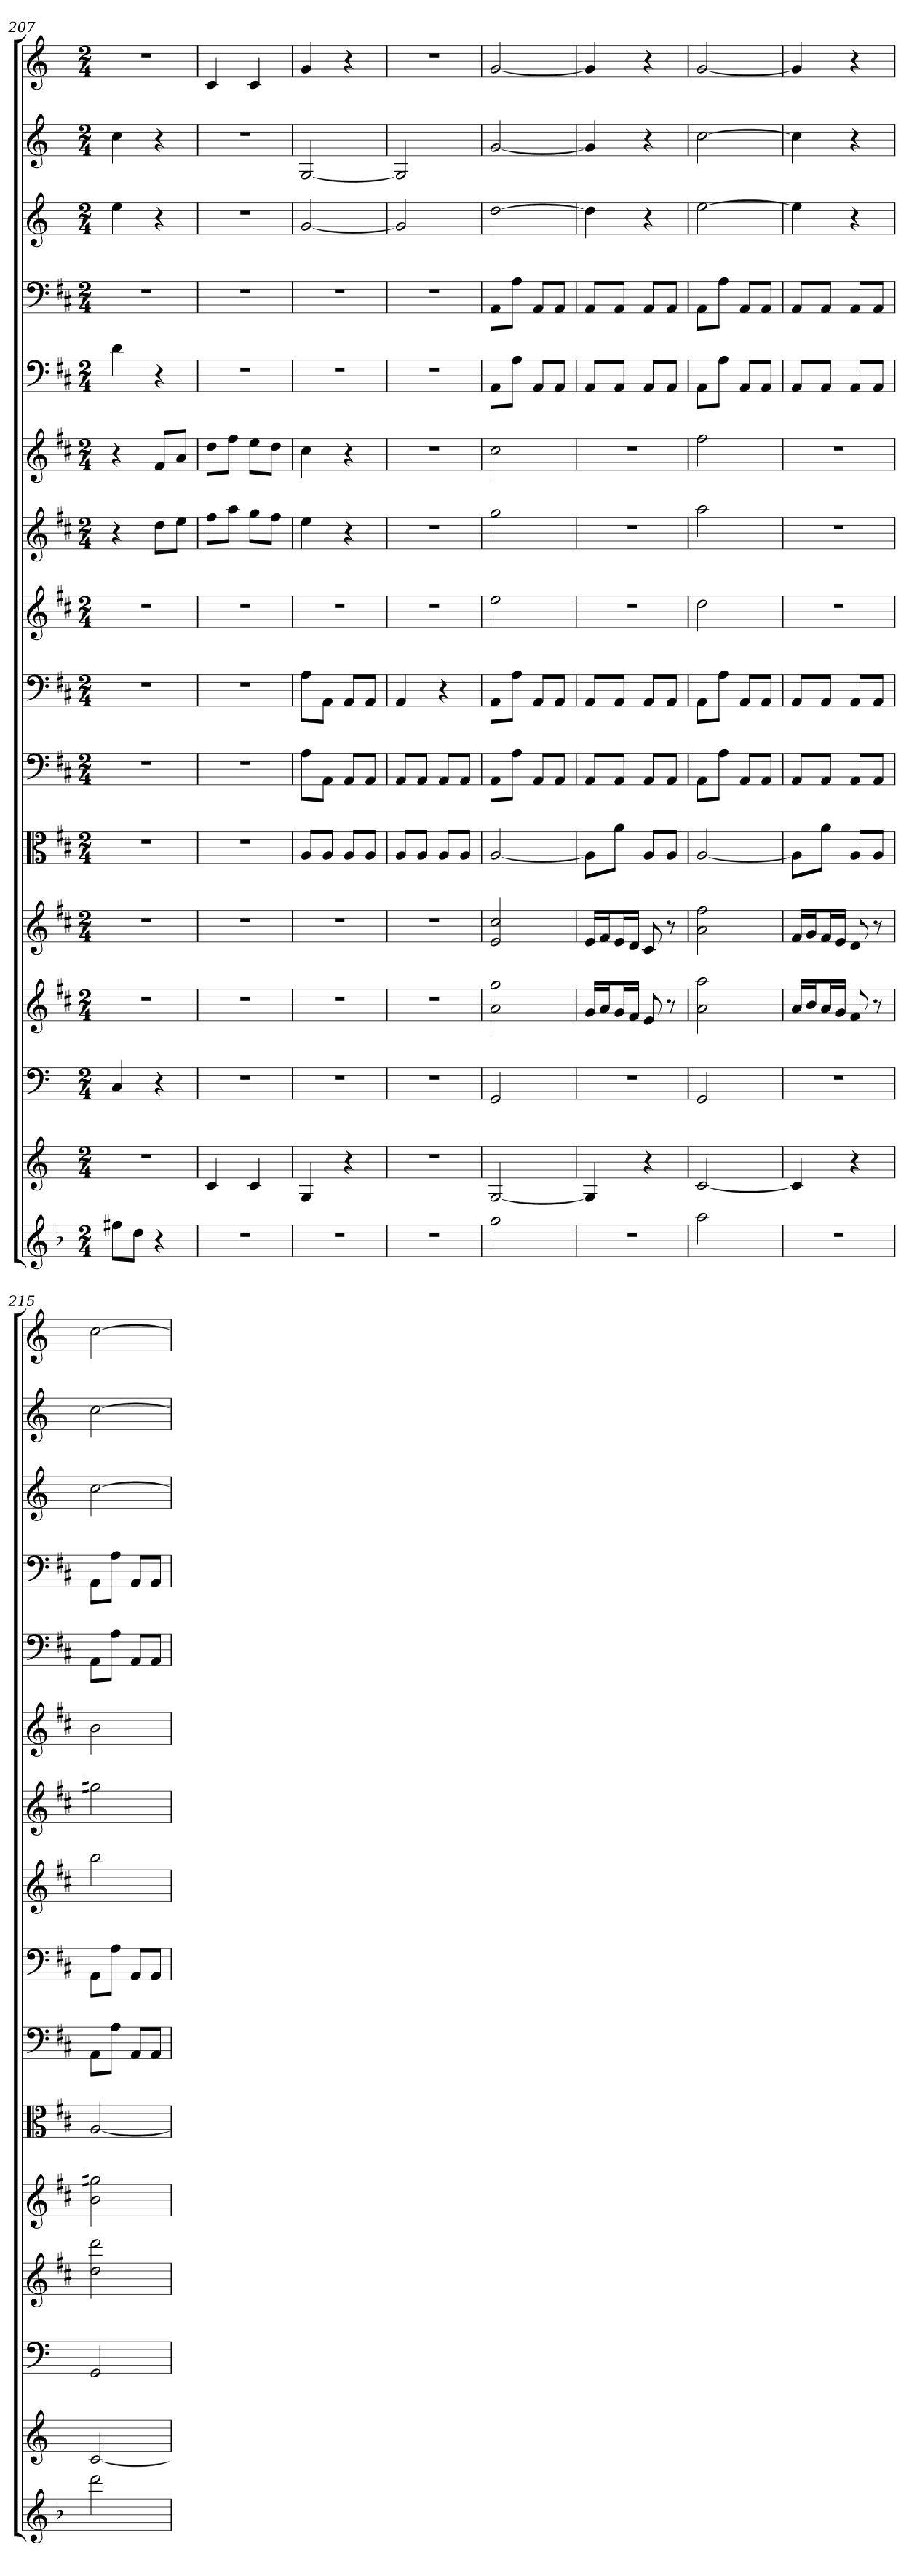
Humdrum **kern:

**kern	**kern	**kern	**kern	**kern	**kern	**kern	**kern	**kern	**kern	**kern	**kern	**kern	**kern	**kern	**kern
*part16	*part15	*part14	*part13	*part12	*part11	*part10	*part9	*part8	*part7	*part6	*part5	*part4	*part3	*part2	*part1
*staff16	*staff15	*staff14	*staff13	*staff12	*staff11	*staff10	*staff9	*staff8	*staff7	*staff6	*staff5	*staff4	*staff3	*staff2	*staff1
*	*	*clefF4	*	*	*clefC3	*clefF4	*clefF4	*	*	*	*clefF4	*clefF4	*	*	*
*k[b-]	*k[]	*k[]	*k[f#c#]	*k[f#c#]	*k[f#c#]	*k[f#c#]	*k[f#c#]	*k[f#c#]	*k[f#c#]	*k[f#c#]	*k[f#c#]	*k[f#c#]	*k[]	*k[]	*k[]
*M2/4	*M2/4	*M2/4	*M2/4	*M2/4	*M2/4	*M2/4	*M2/4	*M2/4	*M2/4	*M2/4	*M2/4	*M2/4	*M2/4	*M2/4	*M2/4
=207	=207	=207	=207	=207	=207	=207	=207	=207	=207	=207	=207	=207	=207	=207	=207
8ff#XL	2r	4C	2r	2r	2r	2r	2r	2r	4r	4r	4d	2r	4ee	4cc	2r
8ddJ	.	.	.	.	.	.	.	.	.	.	.	.	.	.	.
4r	.	4r	.	.	.	.	.	.	8ddL	8f#L	4r	.	4r	4r	.
.	.	.	.	.	.	.	.	.	8eeJ	8aJ	.	.	.	.	.
=208	=208	=208	=208	=208	=208	=208	=208	=208	=208	=208	=208	=208	=208	=208	=208
2r	4c	2r	2r	2r	2r	2r	2r	2r	8ff#L	8ddL	2r	2r	2r	2r	4c
.	.	.	.	.	.	.	.	.	8aaJ	8ff#J	.	.	.	.	.
.	4c	.	.	.	.	.	.	.	8ggL	8eeL	.	.	.	.	4c
.	.	.	.	.	.	.	.	.	8ff#J	8ddJ	.	.	.	.	.
=209	=209	=209	=209	=209	=209	=209	=209	=209	=209	=209	=209	=209	=209	=209	=209
2r	4G	2r	2r	2r	8A/L	8A\L	8A\L	2r	4ee	4cc#	2r	2r	[2g	[2G	4g
.	.	.	.	.	8A/J	8AA\J	8AA\J	.	.	.	.	.	.	.	.
.	4r	.	.	.	8A/L	8AA/L	8AA/L	.	4r	4r	.	.	.	.	4r
.	.	.	.	.	8A/J	8AA/J	8AA/J	.	.	.	.	.	.	.	.
=210	=210	=210	=210	=210	=210	=210	=210	=210	=210	=210	=210	=210	=210	=210	=210
2r	2r	2r	2r	2r	8A/L	8AA/L	4AA	2r	2r	2r	2r	2r	2g]	2G]	2r
.	.	.	.	.	8A/J	8AA/J	.	.	.	.	.	.	.	.	.
.	.	.	.	.	8A/L	8AA/L	4r	.	.	.	.	.	.	.	.
.	.	.	.	.	8A/J	8AA/J	.	.	.	.	.	.	.	.	.
=211	=211	=211	=211	=211	=211	=211	=211	=211	=211	=211	=211	=211	=211	=211	=211
2gg	[2G	2GG	2a 2gg	2e 2cc#	[2A	8AA\L	8AA\L	2ee	2gg	2cc#	8AA\L	8AA\L	[2dd	[2g	[2g
.	.	.	.	.	.	8A\J	8A\J	.	.	.	8A\J	8A\J	.	.	.
.	.	.	.	.	.	8AA/L	8AA/L	.	.	.	8AA/L	8AA/L	.	.	.
.	.	.	.	.	.	8AA/J	8AA/J	.	.	.	8AA/J	8AA/J	.	.	.
=212	=212	=212	=212	=212	=212	=212	=212	=212	=212	=212	=212	=212	=212	=212	=212
2r	4G]	2r	16gLL	16eLL	8A\L]	8AA/L	8AA/L	2r	2r	2r	8AA/L	8AA/L	4dd]	4g]	4g]
.	.	.	16aJ	16f#J	.	.	.	.	.	.	.	.	.	.	.
.	.	.	16gL	16eL	8a\J	8AA/J	8AA/J	.	.	.	8AA/J	8AA/J	.	.	.
.	.	.	16f#JJ	16dJJ	.	.	.	.	.	.	.	.	.	.	.
.	4r	.	8e	8c#	8A/L	8AA/L	8AA/L	.	.	.	8AA/L	8AA/L	4r	4r	4r
.	.	.	8r	8r	8A/J	8AA/J	8AA/J	.	.	.	8AA/J	8AA/J	.	.	.
=213	=213	=213	=213	=213	=213	=213	=213	=213	=213	=213	=213	=213	=213	=213	=213
2aa	[2c	2GG	2a 2aa	2a 2ff#	[2A	8AA\L	8AA\L	2dd	2aa	2ff#	8AA\L	8AA\L	[2ee	[2cc	[2g
.	.	.	.	.	.	8A\J	8A\J	.	.	.	8A\J	8A\J	.	.	.
.	.	.	.	.	.	8AA/L	8AA/L	.	.	.	8AA/L	8AA/L	.	.	.
.	.	.	.	.	.	8AA/J	8AA/J	.	.	.	8AA/J	8AA/J	.	.	.
=214	=214	=214	=214	=214	=214	=214	=214	=214	=214	=214	=214	=214	=214	=214	=214
2r	4c]	2r	16aLL	16f#LL	8A\L]	8AA/L	8AA/L	2r	2r	2r	8AA/L	8AA/L	4ee]	4cc]	4g]
.	.	.	16bJ	16gJ	.	.	.	.	.	.	.	.	.	.	.
.	.	.	16aL	16f#L	8a\J	8AA/J	8AA/J	.	.	.	8AA/J	8AA/J	.	.	.
.	.	.	16gJJ	16eJJ	.	.	.	.	.	.	.	.	.	.	.
.	4r	.	8f#	8d	8A/L	8AA/L	8AA/L	.	.	.	8AA/L	8AA/L	4r	4r	4r
.	.	.	8r	8r	8A/J	8AA/J	8AA/J	.	.	.	8AA/J	8AA/J	.	.	.
=215	=215	=215	=215	=215	=215	=215	=215	=215	=215	=215	=215	=215	=215	=215	=215
2ddd	[2c	2GG	2dd 2ddd	2b 2gg#X	[2A	8AA\L	8AA\L	2bb	2gg#X	2b	8AA\L	8AA\L	[2cc	[2cc	[2cc
.	.	.	.	.	.	8A\J	8A\J	.	.	.	8A\J	8A\J	.	.	.
.	.	.	.	.	.	8AA/L	8AA/L	.	.	.	8AA/L	8AA/L	.	.	.
.	.	.	.	.	.	8AA/J	8AA/J	.	.	.	8AA/J	8AA/J	.	.	.
=	=	=	=	=	=	=	=	=	=	=	=	=	=	=	=
*-	*-	*-	*-	*-	*-	*-	*-	*-	*-	*-	*-	*-	*-	*-	*-
